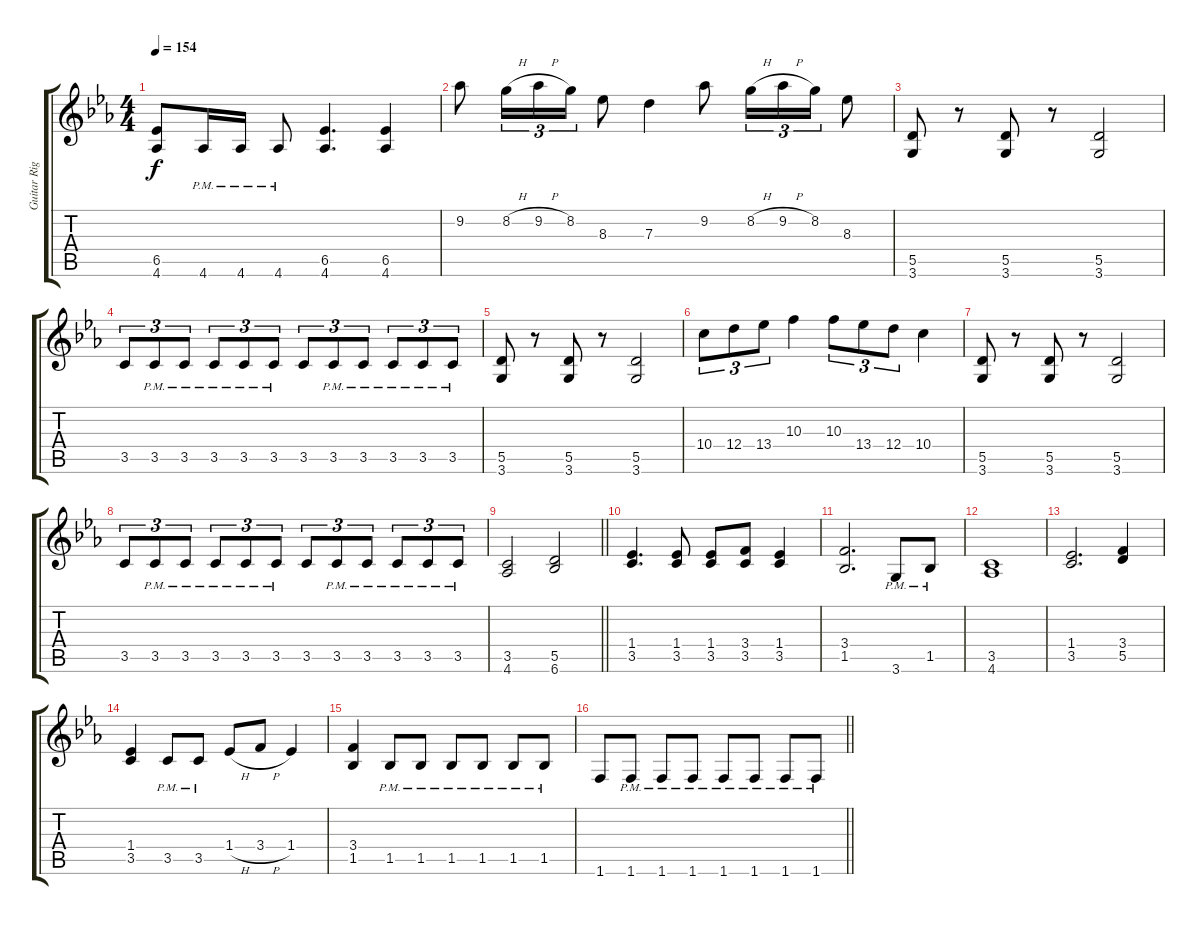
\track ("Guitar Right" "Guitar Rig") {instrument distortionguitar}
\staff {score tabs}
\tuning (E4 B3 G3 D3 A2 E2) {hide}
\ts (4 4)
\tempo 154
\clef g2
\ks cminor
(6.5 4.6).8{dy f} 4.6{pm}.16 4.6{pm}.16 4.6{pm}.8 (6.5 4.6).4{d} (6.5 4.6).4 |
9.2.8 8.2{h}.16{tu (3 2)} 9.2{h}.16{tu (3 2)} 8.2.16{tu (3 2)} 8.3.8 7.3.4 9.2.8 8.2{h}.16{tu (3 2)} 9.2{h}.16{tu (3 2)} 8.2.16{tu (3 2)} 8.3.8 |
(5.5 3.6).8 r.8 (5.5 3.6).8 r.8 (5.5 3.6).2 |
3.5.8{tu (3 2)} 3.5{pm}.8{tu (3 2)} 3.5{pm}.8{tu (3 2)} 3.5{pm}.8{tu (3 2)} 3.5{pm}.8{tu (3 2)} 3.5{pm}.8{tu (3 2)} 3.5.8{tu (3 2)} 3.5{pm}.8{tu (3 2)} 3.5{pm}.8{tu (3 2)} 3.5{pm}.8{tu (3 2)} 3.5{pm}.8{tu (3 2)} 3.5{pm}.8{tu (3 2)} |
(5.5 3.6).8 r.8 (5.5 3.6).8 r.8 (5.5 3.6).2 |
10.4.8{tu (3 2)} 12.4.8{tu (3 2)} 13.4.8{tu (3 2)} 10.3.4 10.3.8{tu (3 2)} 13.4.8{tu (3 2)} 12.4.8{tu (3 2)} 10.4.4 |
(5.5 3.6).8 r.8 (5.5 3.6).8 r.8 (5.5 3.6).2 |
3.5.8{tu (3 2)} 3.5{pm}.8{tu (3 2)} 3.5{pm}.8{tu (3 2)} 3.5{pm}.8{tu (3 2)} 3.5{pm}.8{tu (3 2)} 3.5{pm}.8{tu (3 2)} 3.5.8{tu (3 2)} 3.5{pm}.8{tu (3 2)} 3.5{pm}.8{tu (3 2)} 3.5{pm}.8{tu (3 2)} 3.5{pm}.8{tu (3 2)} 3.5{pm}.8{tu (3 2)} |
\barLineRight lightlight
(3.5 4.6).2 (5.5 6.6).2 |
\section ("" "")
(1.4 3.5).4{d} (1.4 3.5).8 (1.4 3.5).8 (3.4 3.5).8 (1.4 3.5).4 |
(3.4 1.5).2{d} 3.6{pm}.8 1.5{pm}.8 |
(3.5 4.6).1 |
(1.4 3.5).2{d} (3.4 5.5).4 |
(1.4 3.5).4 3.5{pm}.8 3.5{pm}.8 1.4{h}.8 3.4{h}.8 1.4.4 |
(3.4 1.5).4 1.5{pm}.8 1.5{pm}.8 1.5{pm}.8 1.5{pm}.8 1.5{pm}.8 1.5{pm}.8 |
\barLineRight lightlight
1.6.8 1.6{pm}.8 1.6{pm}.8 1.6{pm}.8 1.6{pm}.8 1.6{pm}.8 1.6{pm}.8 1.6{pm}.8
